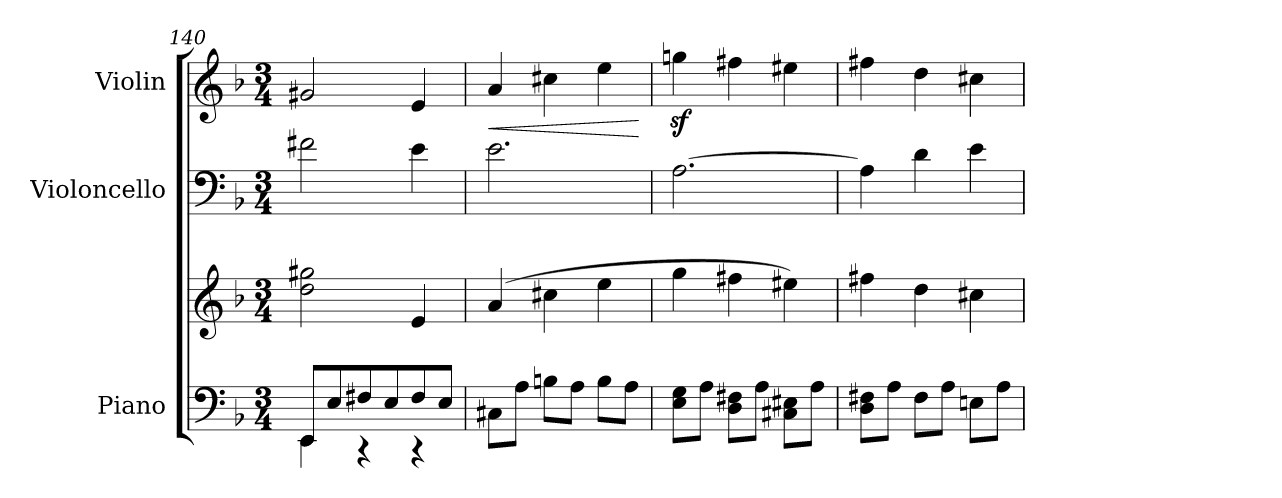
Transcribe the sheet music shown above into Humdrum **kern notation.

**kern	**kern	**kern	**kern	**dynam
*part3	*part3	*part2	*part1	*part1
*staff4	*staff3	*staff2	*staff1	*staff1
*I"Piano	*	*I"Violoncello	*I"Violin	*
*I'Pno	*	*I'Vc	*I'Vln	*
*clefF4	*clefG2	*clefF4	*clefG2	*
*k[b-]	*k[b-]	*k[b-]	*k[b-]	*
*M3/4	*M3/4	*M3/4	*M3/4	*
=140	=140	=140	=140	=140
*^	*	*	*	*
8EE/L	4EE\	2dd\ 2gg#X\	2f#X\	2g#X/	.
8E/	.	.	.	.	.
8F#X/	4r	.	.	.	.
8E/	.	.	.	.	.
8F#/	4r	4e/	4e\	4e/	.
8E/J	.	.	.	.	.
*v	*v	*	*	*	*
!!LO:LB:g=z
=141	=141	=141	=141	=141
!	!	!	!	!LO:HP:b
8C#X\L	(>4a/	2.e\	4a/	<
8A\J	.	.	.	.
8Bn\L	4cc#X\	.	4cc#X\	.
8A\J	.	.	.	.
8B\L	4ee\	.	4ee\	.
8A\J	.	.	.	.
.	.	.	.	[
=142	=142	=142	=142	=142
8E\ 8G\L	4gg\	[2.A\	4ggnz<\	.
8A\J	.	.	.	.
8D\ 8F#X\L	4ff#X\	.	4ff#X\	.
8A\J	.	.	.	.
8C#X\ 8E#X\L	4ee#X\)	.	4ee#X\	.
8A\J	.	.	.	.
=143	=143	=143	=143	=143
8D\ 8F#X\L	4ff#X\	4A\]	4ff#X\	.
8A\J	.	.	.	.
8F#\L	4dd\	4d\	4dd\	.
8A\J	.	.	.	.
8En\L	4cc#X\	4e\	4cc#X\	.
8A\J	.	.	.	.
=	=	=	=	=
*-	*-	*-	*-	*-
